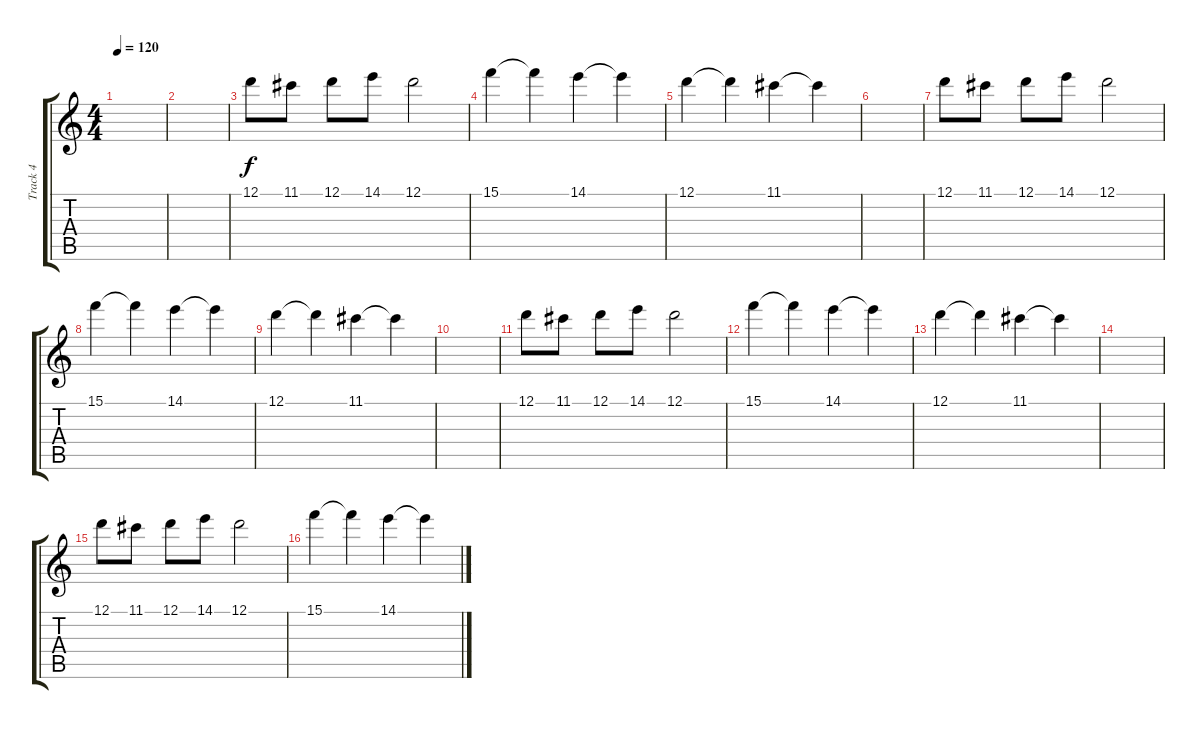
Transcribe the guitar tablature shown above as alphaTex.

\track ("Track 4" "Track 4") {instrument acousticguitarsteel}
\staff {score tabs}
\tuning (D4 A3 F3 C3 G2 D2) {hide}
\ts (4 4)
\tempo 120
\clef g2
\ks c
|
|
12.1.8 11.1.8 12.1.8 14.1.8 12.1.2 |
15.1.4 15.1{t}.4 14.1.4 14.1{t}.4 |
12.1.4 12.1{t}.4 11.1.4 11.1{t}.4 |
|
12.1.8 11.1.8 12.1.8 14.1.8 12.1.2 |
15.1.4 15.1{t}.4 14.1.4 14.1{t}.4 |
12.1.4 12.1{t}.4 11.1.4 11.1{t}.4 |
|
12.1.8 11.1.8 12.1.8 14.1.8 12.1.2 |
15.1.4 15.1{t}.4 14.1.4 14.1{t}.4 |
12.1.4 12.1{t}.4 11.1.4 11.1{t}.4 |
|
12.1.8 11.1.8 12.1.8 14.1.8 12.1.2 |
15.1.4 15.1{t}.4 14.1.4 14.1{t}.4
